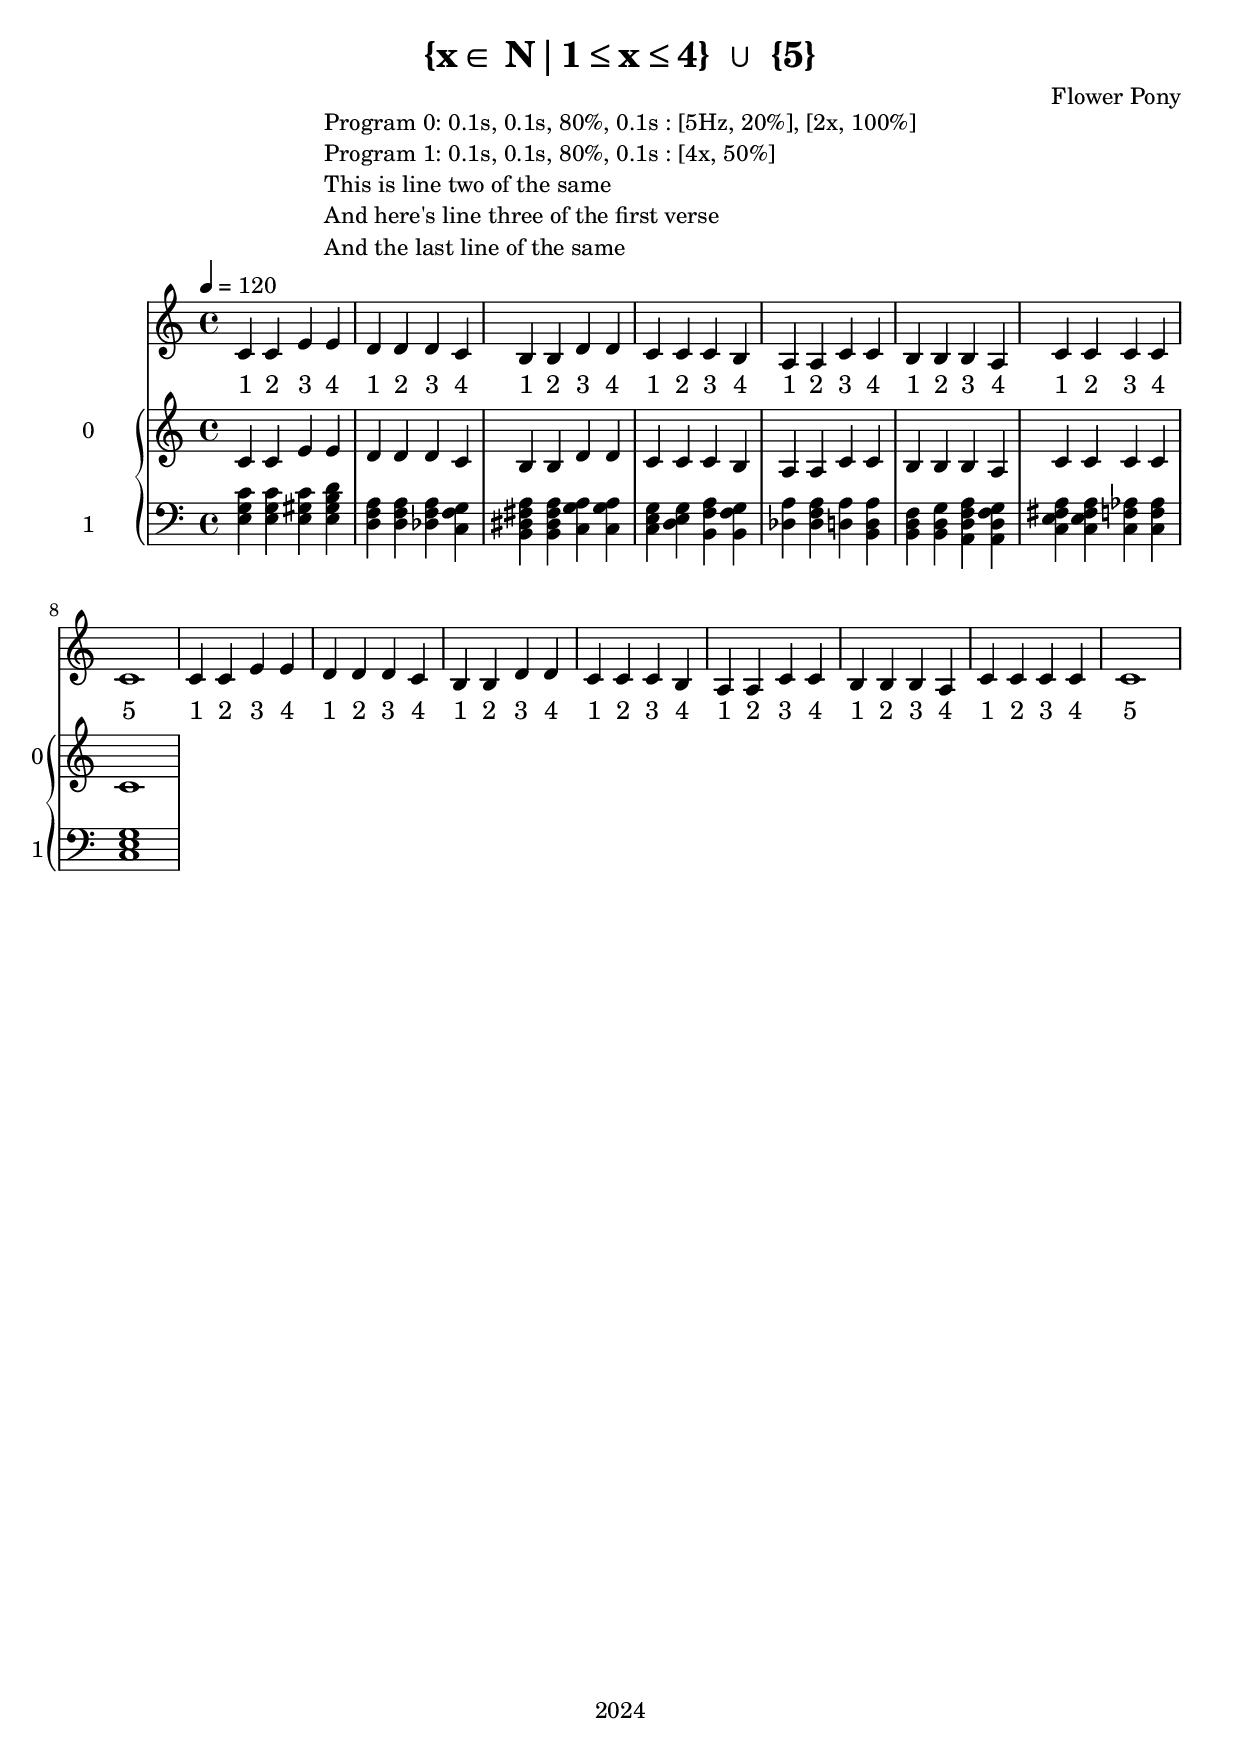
\version "2.21.0"

\header {
 date = "2024"
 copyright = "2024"
 title = "{x∈ N∣1≤x≤4} ∪ {5}"
 composer = "Flower Pony"
}

lyricsPattern =  \lyricmode {
  "1"4 "2"4 "3"4 "4"4
}

lyricsSection = \lyricmode { \lyricsPattern  
                                \lyricsPattern 
                                \lyricsPattern 
                                \lyricsPattern 
                                \lyricsPattern
                                \lyricsPattern
                                \lyricsPattern
                                "5"1  } 

melodyPattern = { c'4 c'4 e'4 e'4 
                  d'4 d'4 d'4 c'4 
                                          b4  b4  d'4 d'4 
                                          c'4 c'4 c'4 b4 
                                          a4  a4  c'4 c'4 
                                          b4  b4  b4  a4
                                          c'4  c'4  c'4  c'4
                                          c'1 }


\book {

\markup {
  \fill-line {
    ""
    {
      \column {
        \left-align {
          "Program 0: 0.1s, 0.1s, 80%, 0.1s : [5Hz, 20%], [2x, 100%]"
          "Program 1: 0.1s, 0.1s, 80%, 0.1s : [4x, 50%]"
          "This is line two of the same"
          "And here's line three of the first verse"
          "And the last line of the same"
        }
      }
    }
    ""
  }
}

  \score {
  <<
    \new Staff = "singer" <<
      \new Voice = "vocal" { \time 4/4  \melodyPattern
                                        \melodyPattern }
      \addlyrics { \time 4/4 

                    \lyricsSection
                    \lyricsSection }
                            
    >>
\new PianoStaff = "piano" <<
      \new Staff = "upper" \with {

  instrumentName = "0"
  shortInstrumentName = "0"
}
{
        \set Staff.midiInstrument = "acoustic grand"
        \tempo 4 = 120 % This sets the quarter note (crotchet) to 120 BPM

       \clef treble 
        \time 4/4 


                                        { c'4 c'4 e'4 e'4 
                                          d'4 d'4 d'4 c'4 
                                          b4  b4  d'4 d'4 
                                          c'4 c'4 c'4 b4 
                                          a4  a4  c'4 c'4 
                                          b4  b4  b4  a4
                                          c'4  c'4  c'4  c'4
                                          c'1}
      }
      \new Staff = "lower" 
\with {
  instrumentName = "1"
  shortInstrumentName = "1"
} { 
        \set Staff.midiInstrument = "bright acoustic"
        \tempo 4 = 120 % This sets the quarter note (crotchet) to 120 BPM

        \clef bass 
        \time 4/4 { 
          <e g c'>4 <e g c'>4 <e gis c'>4 <e gis b d'>4
          <d f a>4 <d f a>4  <des f a>4 <c f g>4
          <b, dis fis a>4 <b, dis fis a>4 <c g a>4 <c g a>4
          <c e g>4 <d e g>4 <b, f a>4 <b, f g>4 
          <a des>4 <a f des>4 <a d>4 <b, a d>4 
          <b, d f>4 <b, d g>4 <a, d f a>4 <a, d f g>4
          <c e fis a>4 <c e fis a>4 <c f aes>4 <c f aes>4
          <c e g>1} 
      }
    >>


  >>
  \layout { }
  \midi { }
  }
}
